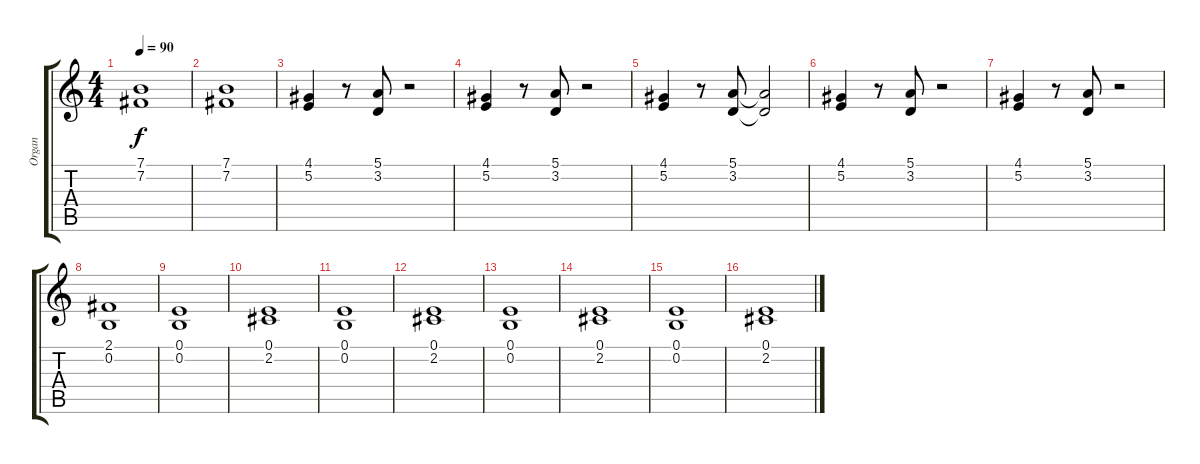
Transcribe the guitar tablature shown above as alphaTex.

\track ("Organ" "Organ") {instrument percussiveorgan}
\staff {score tabs}
\tuning (E4 B3 G3 D3 A2 E2) {hide}
\ts (4 4)
\tempo 90
\clef g2
\ks c
(7.1 7.2).1{dy f} |
(7.1 7.2).1 |
(4.1 5.2).4 r.8 (5.1 3.2).8 r.2 |
(4.1 5.2).4 r.8 (5.1 3.2).8 r.2 |
(4.1 5.2).4 r.8 (5.1 3.2).8 (5.1{t} 3.2{t}).2 |
(4.1 5.2).4 r.8 (5.1 3.2).8 r.2 |
(4.1 5.2).4 r.8 (5.1 3.2).8 r.2 |
(2.1 0.2).1 |
(0.1 0.2).1 |
(0.1 2.2).1 |
(0.1 0.2).1 |
(0.1 2.2).1 |
(0.1 0.2).1 |
(0.1 2.2).1 |
(0.1 0.2).1 |
(0.1 2.2).1
